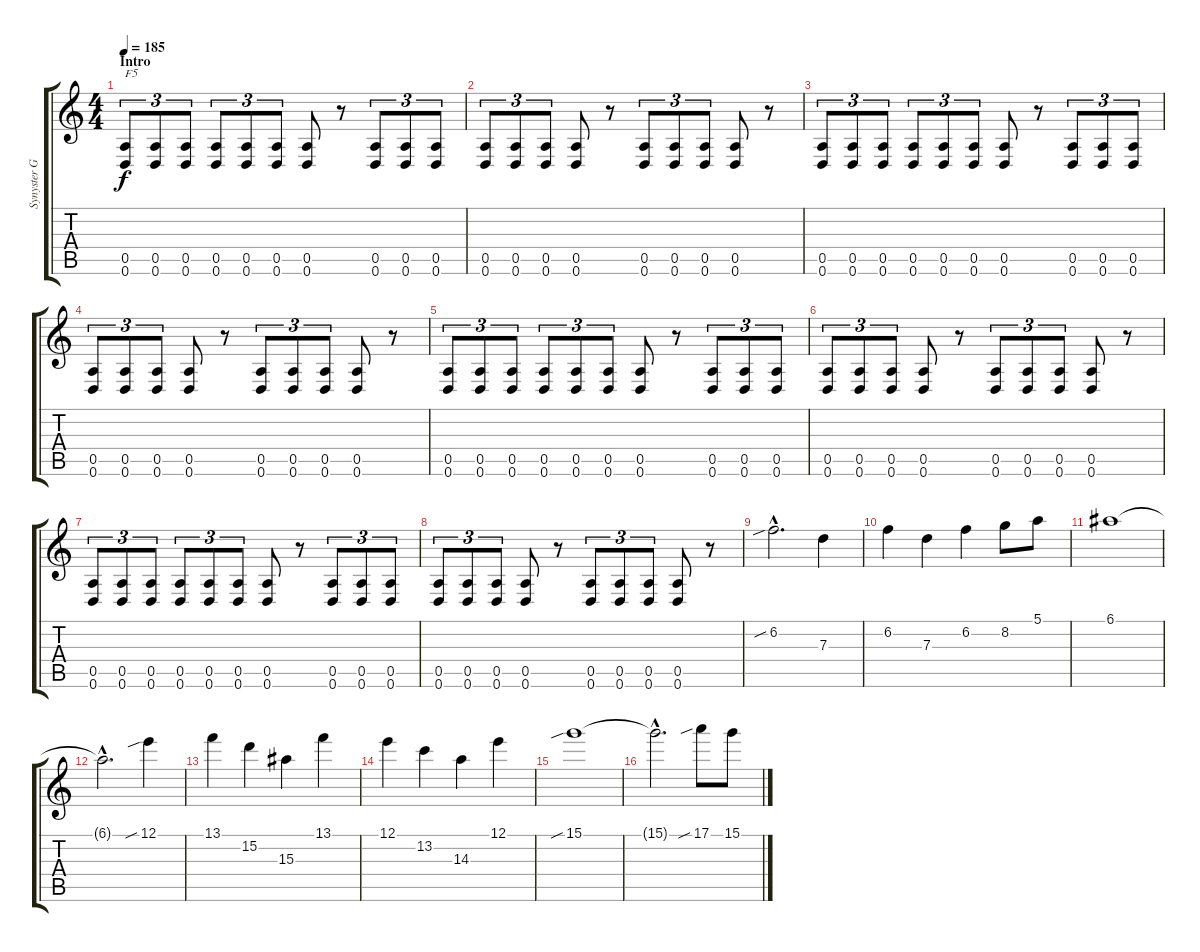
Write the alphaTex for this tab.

\track ("Synyster Gates" "Synyster G") {instrument distortionguitar}
\staff {score tabs}
\tuning (E4 B3 G3 D3 A2 D2) {hide}
\ts (4 4)
\section ("" "Intro")
\tempo 185
\clef g2
\ks c
(0.5 0.6).8{tu (3 2) txt "F5" dy f instrument distortionguitar} (0.5 0.6).8{tu (3 2)} (0.5 0.6).8{tu (3 2)} (0.5 0.6).8{tu (3 2)} (0.5 0.6).8{tu (3 2)} (0.5 0.6).8{tu (3 2)} (0.5 0.6).8 r.8 (0.5 0.6).8{tu (3 2)} (0.5 0.6).8{tu (3 2)} (0.5 0.6).8{tu (3 2)} |
(0.5 0.6).8{tu (3 2)} (0.5 0.6).8{tu (3 2)} (0.5 0.6).8{tu (3 2)} (0.5 0.6).8 r.8 (0.5 0.6).8{tu (3 2)} (0.5 0.6).8{tu (3 2)} (0.5 0.6).8{tu (3 2)} (0.5 0.6).8 r.8 |
(0.5 0.6).8{tu (3 2)} (0.5 0.6).8{tu (3 2)} (0.5 0.6).8{tu (3 2)} (0.5 0.6).8{tu (3 2)} (0.5 0.6).8{tu (3 2)} (0.5 0.6).8{tu (3 2)} (0.5 0.6).8 r.8 (0.5 0.6).8{tu (3 2)} (0.5 0.6).8{tu (3 2)} (0.5 0.6).8{tu (3 2)} |
(0.5 0.6).8{tu (3 2)} (0.5 0.6).8{tu (3 2)} (0.5 0.6).8{tu (3 2)} (0.5 0.6).8 r.8 (0.5 0.6).8{tu (3 2)} (0.5 0.6).8{tu (3 2)} (0.5 0.6).8{tu (3 2)} (0.5 0.6).8 r.8 |
(0.5 0.6).8{tu (3 2)} (0.5 0.6).8{tu (3 2)} (0.5 0.6).8{tu (3 2)} (0.5 0.6).8{tu (3 2)} (0.5 0.6).8{tu (3 2)} (0.5 0.6).8{tu (3 2)} (0.5 0.6).8 r.8 (0.5 0.6).8{tu (3 2)} (0.5 0.6).8{tu (3 2)} (0.5 0.6).8{tu (3 2)} |
(0.5 0.6).8{tu (3 2)} (0.5 0.6).8{tu (3 2)} (0.5 0.6).8{tu (3 2)} (0.5 0.6).8 r.8 (0.5 0.6).8{tu (3 2)} (0.5 0.6).8{tu (3 2)} (0.5 0.6).8{tu (3 2)} (0.5 0.6).8 r.8 |
(0.5 0.6).8{tu (3 2)} (0.5 0.6).8{tu (3 2)} (0.5 0.6).8{tu (3 2)} (0.5 0.6).8{tu (3 2)} (0.5 0.6).8{tu (3 2)} (0.5 0.6).8{tu (3 2)} (0.5 0.6).8 r.8 (0.5 0.6).8{tu (3 2)} (0.5 0.6).8{tu (3 2)} (0.5 0.6).8{tu (3 2)} |
(0.5 0.6).8{tu (3 2)} (0.5 0.6).8{tu (3 2)} (0.5 0.6).8{tu (3 2)} (0.5 0.6).8 r.8 (0.5 0.6).8{tu (3 2)} (0.5 0.6).8{tu (3 2)} (0.5 0.6).8{tu (3 2)} (0.5 0.6).8 r.8 |
6.2{sib hac}.2{d} 7.3.4 |
6.2.4 7.3.4 6.2.4 8.2.8 5.1.8 |
6.1.1 |
6.1{hac t}.2{d} 12.1{sib}.4 |
13.1.4 15.2.4 15.3.4 13.1.4 |
12.1.4 13.2.4 14.3.4 12.1.4 |
15.1{sib}.1 |
15.1{hac t}.2{d} 17.1{sib}.8 15.1.8
